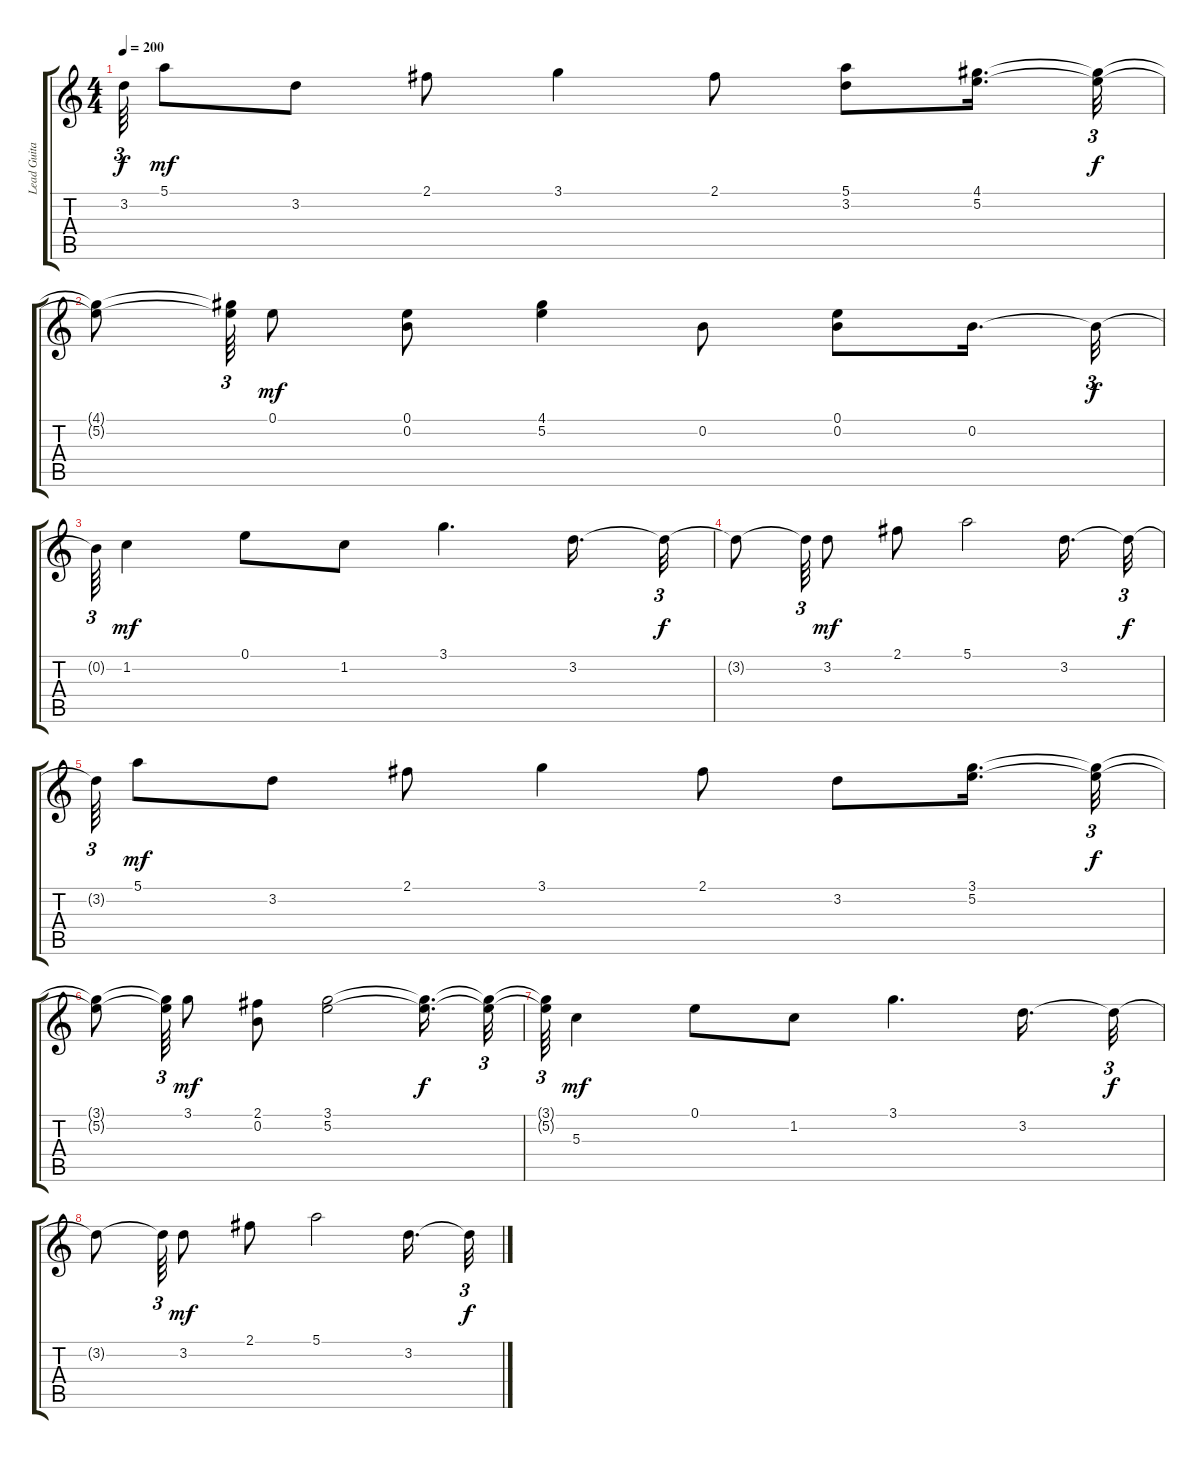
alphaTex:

\track ("Lead Guitar" "Lead Guita") {instrument overdrivenguitar}
\staff {score tabs}
\tuning (E4 B3 G3 D3 A2 E2) {hide}
\ts (4 4)
\tempo 200
\clef g2
\ks c
3.2{t}.64{tu (3 2) dy f} 5.1.8{dy mf} 3.2.8 2.1.8 3.1.4 2.1.8 (5.1 3.2).8 (4.1 5.2).16{d} (4.1{t} 5.2{t}).32{tu (3 2) dy f} |
(4.1{t} 5.2{t}).8 (4.1{t} 5.2{t}).64{tu (3 2)} 0.1.8{dy mf} (0.1 0.2).8 (4.1 5.2).4 0.2.8 (0.1 0.2).8 0.2.16{d} 0.2{t}.32{tu (3 2) dy f} |
0.2{t}.64{tu (3 2)} 1.2.4{dy mf} 0.1.8 1.2.8 3.1.4{d} 3.2.16{d} 3.2{t}.32{tu (3 2) dy f} |
3.2{t}.8 3.2{t}.64{tu (3 2)} 3.2.8{dy mf} 2.1.8 5.1.2 3.2.16{d} 3.2{t}.32{tu (3 2) dy f} |
3.2{t}.64{tu (3 2)} 5.1.8{dy mf} 3.2.8 2.1.8 3.1.4 2.1.8 3.2.8 (3.1 5.2).16{d} (3.1{t} 5.2{t}).32{tu (3 2) dy f} |
(3.1{t} 5.2{t}).8 (3.1{t} 5.2{t}).64{tu (3 2)} 3.1.8{dy mf} (2.1 0.2).8 (3.1 5.2).2 (3.1{t} 5.2{t}).16{d dy f} (3.1{t} 5.2{t}).32{tu (3 2)} |
(3.1{t} 5.2{t}).64{tu (3 2)} 5.3.4{dy mf} 0.1.8 1.2.8 3.1.4{d} 3.2.16{d} 3.2{t}.32{tu (3 2) dy f} |
3.2{t}.8 3.2{t}.64{tu (3 2)} 3.2.8{dy mf} 2.1.8 5.1.2 3.2.16{d} 3.2{t}.32{tu (3 2) dy f}
